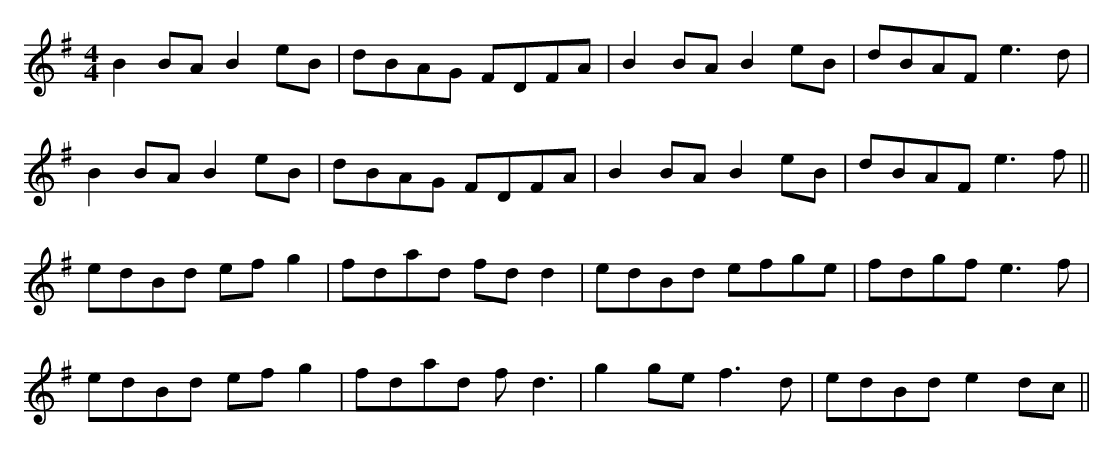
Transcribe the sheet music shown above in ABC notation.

X:1
M:4/4
K:Ador
B2BA B2eB|dBAG FDFA|B2BA B2eB|dBAF e3d|
B2BA B2eB|dBAG FDFA|B2BA B2eB|dBAF e3f||
edBd efg2|fdad fdd2|edBd efge|fdgf e3f|
edBd efg2|fdad fd3|g2ge f3d|edBd e2dc||
